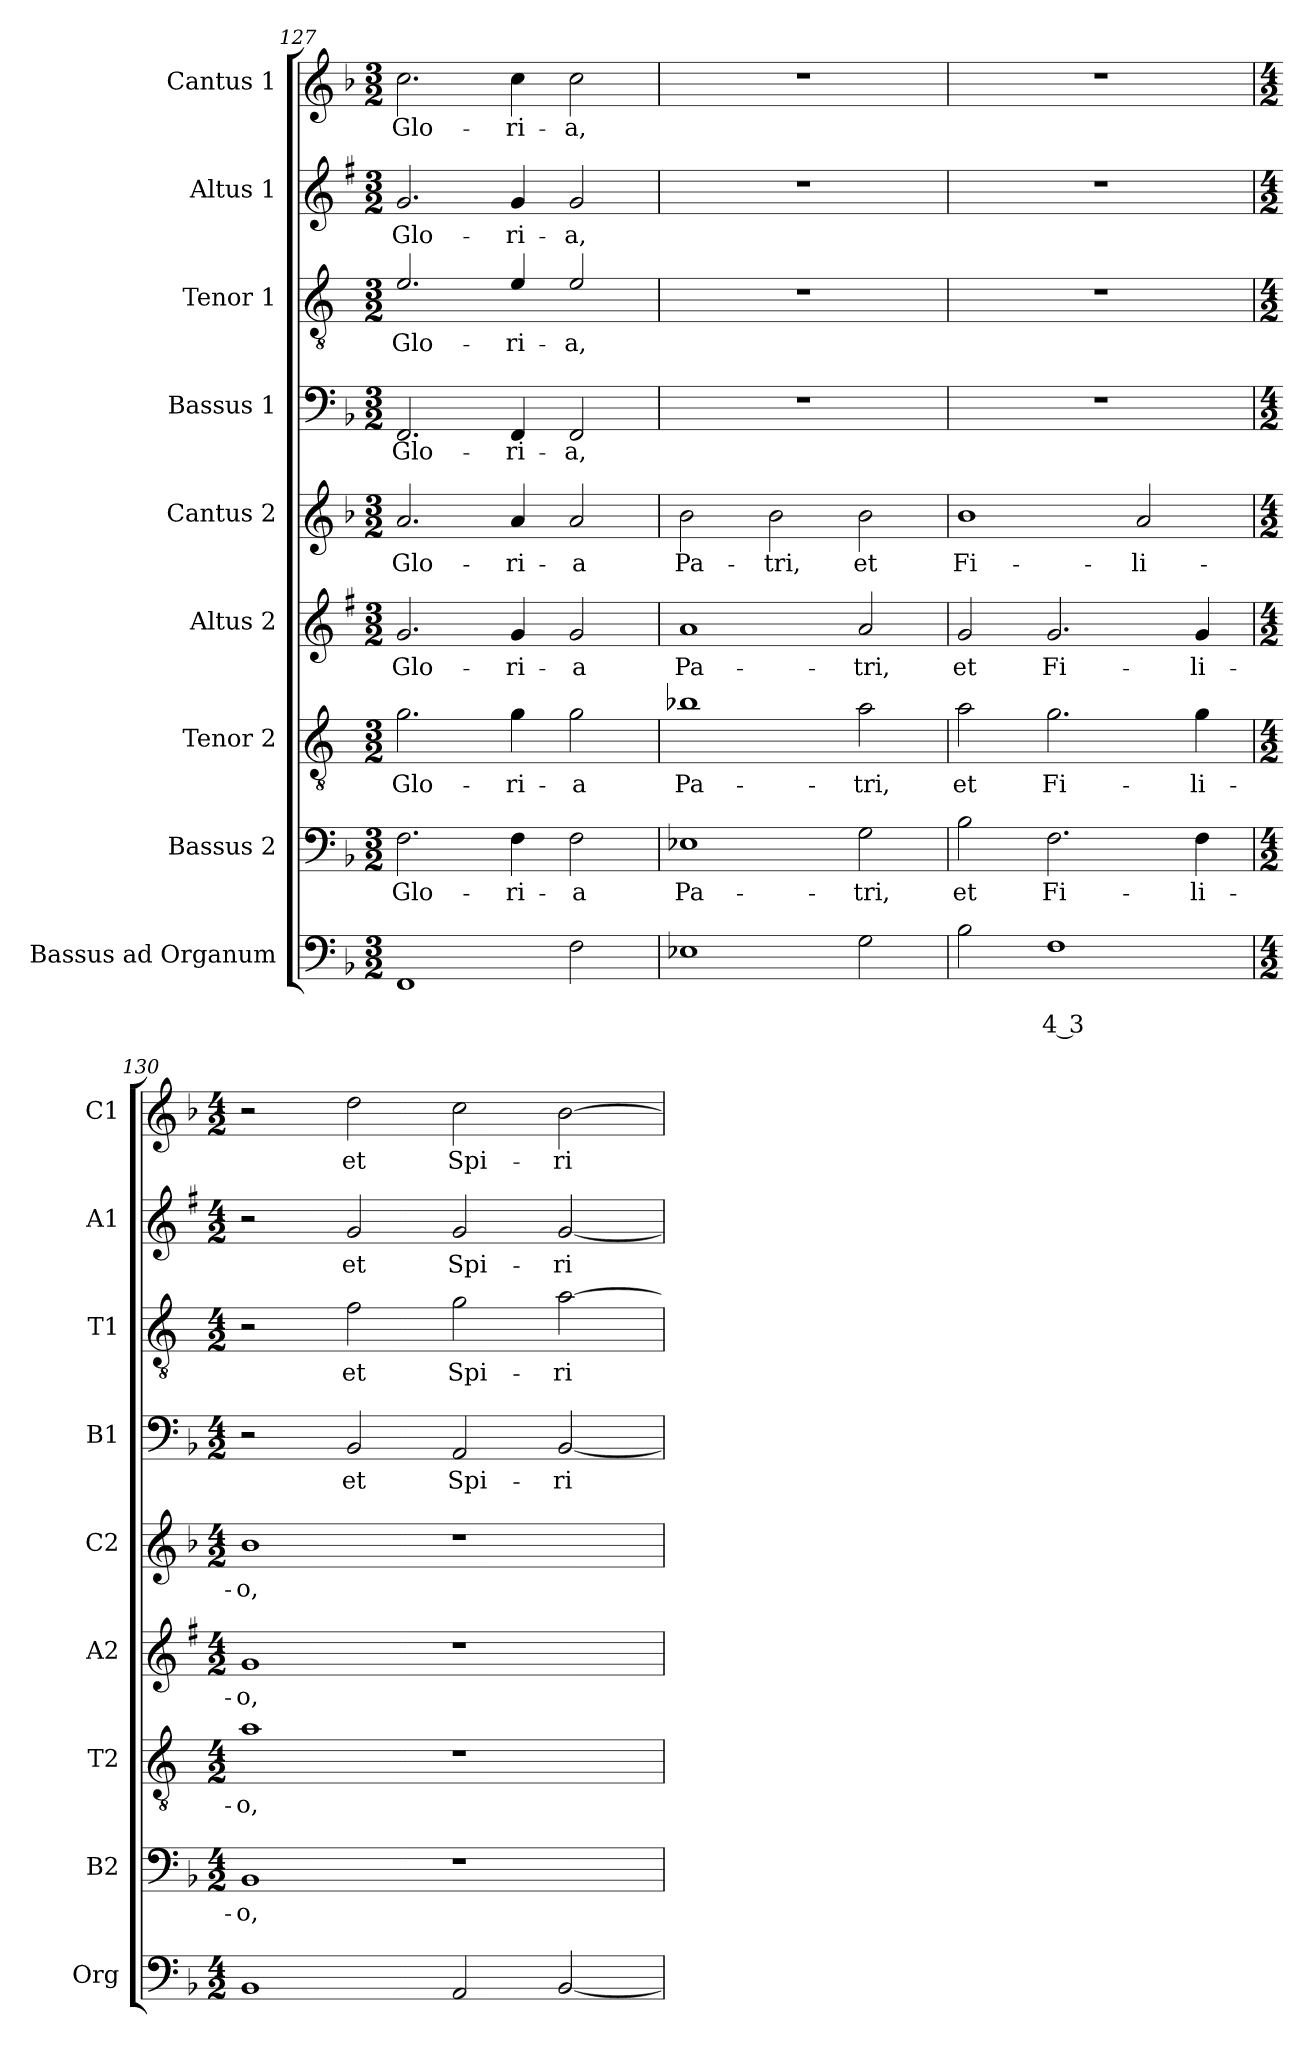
**kern	**text	**text	**kern	**text	**kern	**text	**kern	**text	**kern	**text	**kern	**text	**kern	**text	**kern	**text	**kern	**text
*part9	*part9	*part9	*part8	*part8	*part7	*part7	*part6	*part6	*part5	*part5	*part4	*part4	*part3	*part3	*part2	*part2	*part1	*part1
*staff9	*staff9	*staff9	*staff8	*staff8	*staff7	*staff7	*staff6	*staff6	*staff5	*staff5	*staff4	*staff4	*staff3	*staff3	*staff2	*staff2	*staff1	*staff1
*I"Bassus ad Organum	*	*	*I"Bassus 2	*	*I"Tenor 2	*	*I"Altus 2	*	*I"Cantus 2	*	*I"Bassus 1	*	*I"Tenor 1	*	*I"Altus 1	*	*I"Cantus 1	*
*I'Org	*	*	*I'B2	*	*I'T2	*	*I'A2	*	*I'C2	*	*I'B1	*	*I'T1	*	*I'A1	*	*I'C1	*
*clefF4	*	*	*clefF4	*	*clefGv2	*	*clefG2	*	*clefG2	*	*clefF4	*	*clefGv2	*	*clefG2	*	*clefG2	*
*	*	*	*	*	*ITrd4c7	*	*ITrd1c2	*	*	*	*	*	*ITrd4c7	*	*ITrd1c2	*	*	*
*k[b-]	*	*	*k[b-]	*	*k[b-]	*	*k[b-]	*	*k[b-]	*	*k[b-]	*	*k[b-]	*	*k[b-]	*	*k[b-]	*
*F:	*	*	*F:	*	*F:	*	*F:	*	*F:	*	*F:	*	*F:	*	*F:	*	*F:	*
*M3/2	*	*	*M3/2	*	*M3/2	*	*M3/2	*	*M3/2	*	*M3/2	*	*M3/2	*	*M3/2	*	*M3/2	*
=127	=127	=127	=127	=127	=127	=127	=127	=127	=127	=127	=127	=127	=127	=127	=127	=127	=127	=127
!	!	!	!	!LO:LY:b	!	!LO:LY:b	!	!LO:LY:b	!	!LO:LY:b	!	!LO:LY:b	!	!LO:LY:b	!	!LO:LY:b	!	!LO:LY:b
1FF	.	.	2.F\	Glo-	2.c\	Glo-	2.f/	Glo-	2.a/	Glo-	2.FF/	Glo-	2.A/	Glo-	2.f/	Glo-	2.cc\	Glo-
!	!	!	!	!LO:LY:b	!	!LO:LY:b	!	!LO:LY:b	!	!LO:LY:b	!	!LO:LY:b	!	!LO:LY:b	!	!LO:LY:b	!	!LO:LY:b
.	.	.	4F\	-ri-	4c\	-ri-	4f/	-ri-	4a/	-ri-	4FF/	-ri-	4A/	-ri-	4f/	-ri-	4cc\	-ri-
!	!	!	!	!LO:LY:b	!	!LO:LY:b	!	!LO:LY:b	!	!LO:LY:b	!	!LO:LY:b	!	!LO:LY:b	!	!LO:LY:b	!	!LO:LY:b
2F\	.	.	2F\	-a	2c\	-a	2f/	-a	2a/	-a	2FF/	-a,	2A/	-a,	2f/	-a,	2cc\	-a,
=128	=128	=128	=128	=128	=128	=128	=128	=128	=128	=128	=128	=128	=128	=128	=128	=128	=128	=128
!	!	!	!	!LO:LY:b	!	!LO:LY:b	!	!LO:LY:b	!	!LO:LY:b	!	!	!	!	!	!	!	!
1E-X	.	.	1E-X	Pa-	1e-X	Pa-	1g	Pa-	2b-\	Pa-	1.r	.	1.r	.	1.r	.	1.r	.
!	!	!	!	!	!	!	!	!	!	!LO:LY:b	!	!	!	!	!	!	!	!
.	.	.	.	.	.	.	.	.	2b-\	-tri,	.	.	.	.	.	.	.	.
!	!	!	!	!LO:LY:b	!	!LO:LY:b	!	!LO:LY:b	!	!LO:LY:b	!	!	!	!	!	!	!	!
2G\	.	.	2G\	-tri,	2d\	-tri,	2g/	-tri,	2b-\	et	.	.	.	.	.	.	.	.
=129	=129	=129	=129	=129	=129	=129	=129	=129	=129	=129	=129	=129	=129	=129	=129	=129	=129	=129
!	!	!	!	!LO:LY:b	!	!LO:LY:b	!	!LO:LY:b	!	!LO:LY:b	!	!	!	!	!	!	!	!
2B-\	.	.	2B-\	et	2d\	et	2f/	et	1b-	Fi-	1.r	.	1.r	.	1.r	.	1.r	.
!	!	!LO:LY:b	!	!LO:LY:b	!	!LO:LY:b	!	!LO:LY:b	!	!	!	!	!	!	!	!	!	!
1F	.	4 3	2.F\	Fi-	2.c\	Fi-	2.f/	Fi-	.	.	.	.	.	.	.	.	.	.
!	!	!	!	!	!	!	!	!	!	!LO:LY:b	!	!	!	!	!	!	!	!
.	.	.	.	.	.	.	.	.	2a/	-li-	.	.	.	.	.	.	.	.
!	!	!	!	!LO:LY:b	!	!LO:LY:b	!	!LO:LY:b	!	!	!	!	!	!	!	!	!	!
.	.	.	4F\	-li-	4c\	-li-	4f/	-li-	.	.	.	.	.	.	.	.	.	.
!!LO:PB:g=z
=130	=130	=130	=130	=130	=130	=130	=130	=130	=130	=130	=130	=130	=130	=130	=130	=130	=130	=130
*M4/2	*	*	*M4/2	*	*M4/2	*	*M4/2	*	*M4/2	*	*M4/2	*	*M4/2	*	*M4/2	*	*M4/2	*
!	!	!	!	!LO:LY:b	!	!LO:LY:b	!	!LO:LY:b	!	!LO:LY:b	!	!	!	!	!	!	!	!
1BB-	.	.	1BB-	-o,	1d	-o,	1f	-o,	1b-	-o,	2r	.	2r	.	2r	.	2r	.
!	!	!	!	!	!	!	!	!	!	!	!	!LO:LY:b	!	!LO:LY:b	!	!LO:LY:b	!	!LO:LY:b
.	.	.	.	.	.	.	.	.	.	.	2BB-/	et	2B-\	et	2f/	et	2dd\	et
!	!	!	!	!	!	!	!	!	!	!	!	!LO:LY:b	!	!LO:LY:b	!	!LO:LY:b	!	!LO:LY:b
2AA/	.	.	1r	.	1r	.	1r	.	1r	.	2AA/	Spi-	2c\	Spi-	2f/	Spi-	2cc\	Spi-
!	!	!	!	!	!	!	!	!	!	!	!	!LO:LY:b	!	!LO:LY:b	!	!LO:LY:b	!	!LO:LY:b
[2BB-/	.	.	.	.	.	.	.	.	.	.	[2BB-/	-ri-	[2d\	-ri-	[2f/	-ri-	[2b-\	-ri-
=	=	=	=	=	=	=	=	=	=	=	=	=	=	=	=	=	=	=
*-	*-	*-	*-	*-	*-	*-	*-	*-	*-	*-	*-	*-	*-	*-	*-	*-	*-	*-
